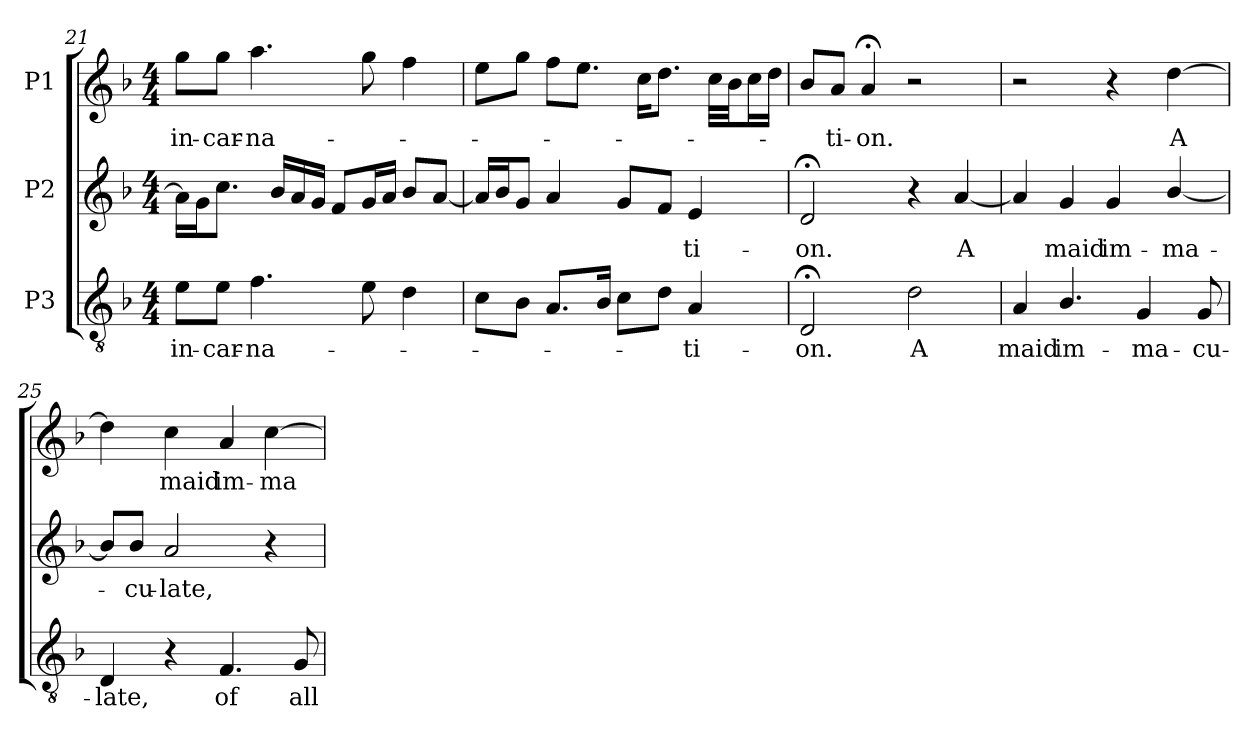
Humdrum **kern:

**kern	**text	**kern	**text	**kern	**text
*part3	*part3	*part2	*part2	*part1	*part1
*staff3	*staff3	*staff2	*staff2	*staff1	*staff1
*I"P3	*	*I"P2	*	*I"P1	*
*clefGv2	*	*clefG2	*	*clefG2	*
*ITrd7c12	*	*	*	*	*
*k[b-]	*	*k[b-]	*	*k[b-]	*
*F:	*	*F:	*	*F:	*
*M4/4	*	*M4/4	*	*M4/4	*
=21	=21	=21	=21	=21	=21
!	!LO:LY:b:color=#000000	!	!	!	!
!	!	!	!	!	!LO:LY:b:color=#000000
8Ei\L	in-	16ai\LL]	.	8ggi\L	in-
.	.	16gi\J	.	.	.
!	!LO:LY:b:color=#000000	!	!	!	!
!	!	!	!	!	!LO:LY:b:color=#000000
8Ei\J	-car-	8.cci\J	.	8ggi\J	-car-
!	!LO:LY:b:color=#000000	!	!	!	!
!	!	!	!	!	!LO:LY:b:color=#000000
4.Fi\	-na-	.	.	4.aai\	-na-
.	.	16b-i/LL	.	.	.
.	.	16ai/	.	.	.
.	.	16gi/JJ	.	.	.
.	.	8fi/L	.	.	.
8Ei\	.	16gi/L	.	8ggi\	.
.	.	16ai/JJ	.	.	.
4Di\	.	8b-i/L	.	4ffi\	.
.	.	[8ai/J	.	.	.
!!LO:LB:g=z
=22	=22	=22	=22	=22	=22
8Ci\L	.	16ai/LL]	.	8eei\L	.
.	.	16b-i/J	.	.	.
8BB-i\J	.	8gi/J	.	8ggi\J	.
8.AAi/L	.	4ai/	.	8ffi\L	.
.	.	.	.	8.eei\J	.
16BB-i/Jk	.	.	.	.	.
8Ci\L	.	8gi/L	.	.	.
.	.	.	.	16cci\KL	.
8Di\J	.	8fi/J	.	8.ddi\J	.
!	!LO:LY:b:color=#000000	!	!	!	!
!	!	!	!LO:LY:b:color=#000000	!	!
4AAi/	-ti-	4ei/	-ti-	.	.
.	.	.	.	32cci\LLL	.
.	.	.	.	32b-i\JJ	.
.	.	.	.	16cci\L	.
.	.	.	.	16ddi\JJ	.
=23	=23	=23	=23	=23	=23
!	!LO:LY:b:color=#000000	!	!	!	!
!	!	!	!LO:LY:b:color=#000000	!	!
2DD;i/	-on.	2d;i/	-on.	8b-i/L	.
!	!	!	!	!	!LO:LY:b:color=#000000
.	.	.	.	8ai/J	-ti-
!	!	!	!	!	!LO:LY:b:color=#000000
.	.	.	.	4a;i/	-on.
!	!LO:LY:b:color=#000000	!	!	!	!
2Di\	A	4r	.	2r	.
!	!	!	!LO:LY:b:color=#000000	!	!
.	.	[4ai/	A	.	.
=24	=24	=24	=24	=24	=24
!	!LO:LY:b:color=#000000	!	!	!	!
4AAi/	maid	4ai/]	.	2r	.
!	!LO:LY:b:color=#000000	!	!	!	!
!	!	!	!LO:LY:b:color=#000000	!	!
4.BB-i/	im-	4gi/	maid	.	.
!	!	!	!LO:LY:b:color=#000000	!	!
.	.	4gi/	im-	4r	.
!	!LO:LY:b:color=#000000	!	!	!	!
4GGi/	-ma-	.	.	.	.
!	!	!	!LO:LY:b:color=#000000	!	!
!	!	!	!	!	!LO:LY:b:color=#000000
.	.	[4b-i/	-ma-	[4ddi\	A
!	!LO:LY:b:color=#000000	!	!	!	!
8GGi/	-cu-	.	.	.	.
=25	=25	=25	=25	=25	=25
!	!LO:LY:b:color=#000000	!	!	!	!
4DDi/	-late,	8b-i/L]	.	4ddi\]	.
!	!	!	!LO:LY:b:color=#000000	!	!
.	.	8b-i/J	-cu-	.	.
!	!	!	!LO:LY:b:color=#000000	!	!
!	!	!	!	!	!LO:LY:b:color=#000000
4r	.	2ai/	-late,	4cci\	maid
!	!LO:LY:b:color=#000000	!	!	!	!
!	!	!	!	!	!LO:LY:b:color=#000000
4.FFi/	of	.	.	4ai/	im-
!	!	!	!	!	!LO:LY:b:color=#000000
.	.	4r	.	[4cci\	-ma
!	!LO:LY:b:color=#000000	!	!	!	!
8GGi/	all	.	.	.	.
=	=	=	=	=	=
*-	*-	*-	*-	*-	*-
